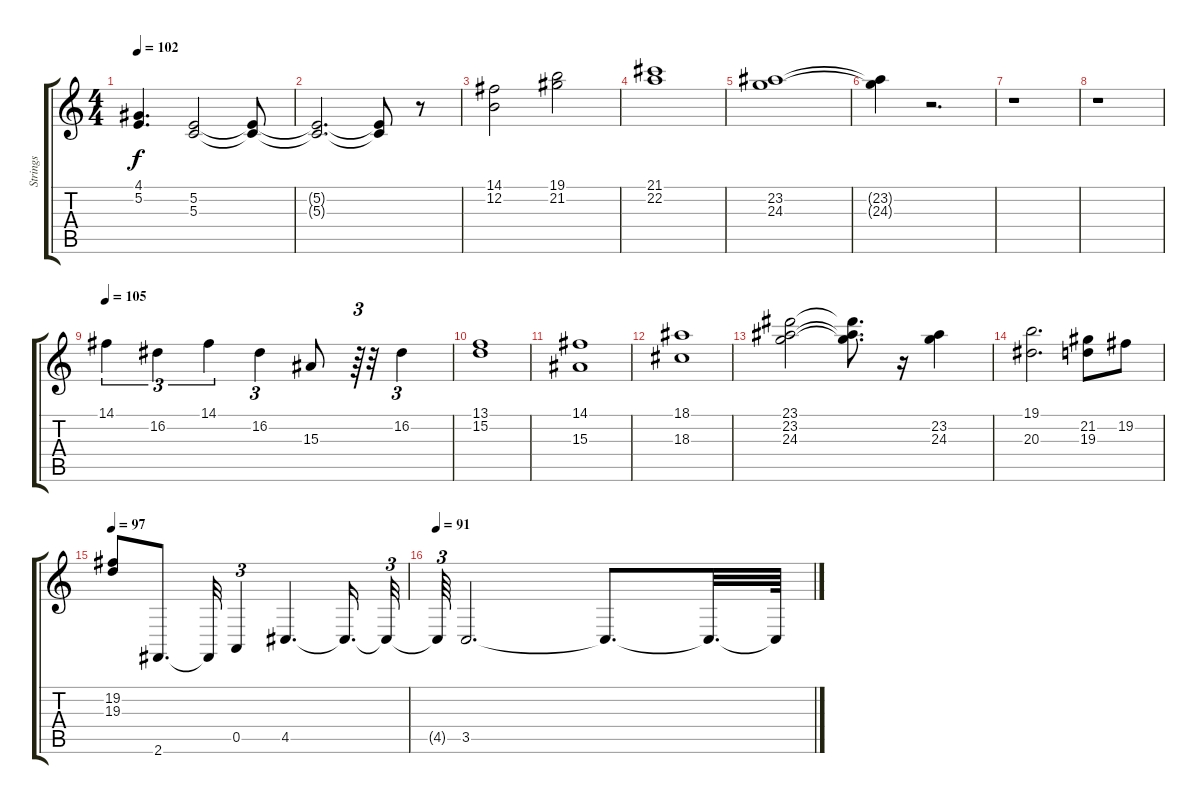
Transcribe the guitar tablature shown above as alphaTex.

\track ("Strings" "Strings") {instrument stringensemble2}
\staff {score tabs}
\tuning (E4 B3 G3 D3 A2 E2) {hide}
\ts (4 4)
\tempo 102
\clef g2
\ks c
(4.1 5.2).4{d dy f} (5.2 5.3).2 (5.2{t} 5.3{t}).8 |
(5.2{t} 5.3{t}).2{d} (5.2{t} 5.3{t}).8 r.8 |
(14.1 12.2).2 (19.1 21.2).2 |
(21.1 22.2).1 |
(23.2 24.3).1 |
(23.2{t} 24.3{t}).4 r.2{d} |
r.1 |
r.1 |
\tempo 105
14.1.4{tu (3 2)} 16.2.4{tu (3 2)} 14.1.4{tu (3 2)} 16.2.4{tu (3 2)} 15.3.8 r.64{tu (3 2)} r.32 16.2.4{tu (3 2)} |
(13.1 15.2).1 |
(14.1 15.3).1 |
(18.1 18.3).1 |
(23.1 23.2 24.3).2 (23.1{t} 23.2{t} 24.3{t}).8{d} r.16 (23.2 24.3).4 |
(19.1 20.3).2{d} (21.2 19.3).8 19.2.8 |
\tempo 97
(19.2 19.3).8 2.6.8{d} 2.6{t}.32 0.5.4{tu (3 2)} 4.5.4{d} 4.5{t}.16{d} 4.5{t}.32{tu (3 2)} |
\tempo 91
4.5{t}.64{tu (3 2)} 3.5.2{d} 3.5{t}.8{d} 3.5{t}.32{d} 3.5{t}.64
